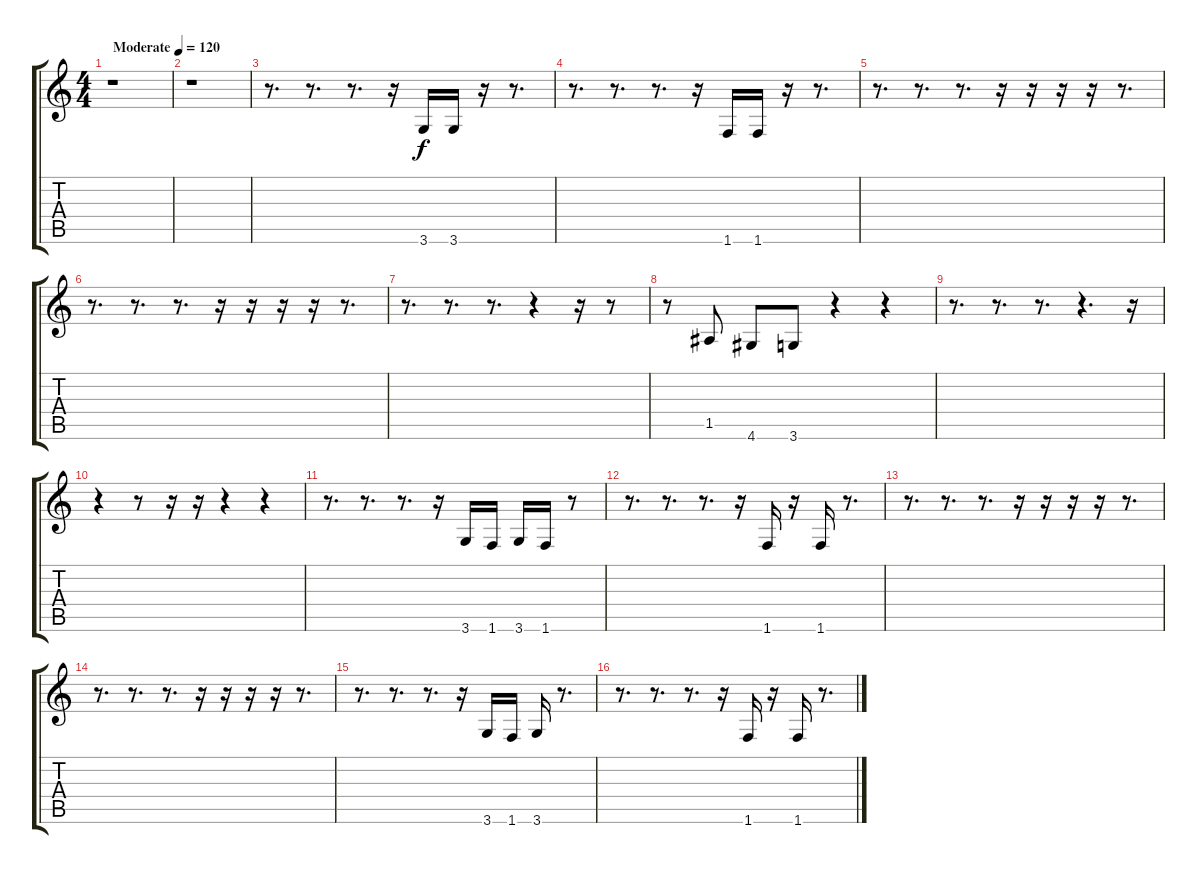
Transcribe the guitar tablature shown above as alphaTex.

\track "" {instrument synthbass2}
\staff {score tabs}
\tuning (E4 B3 G3 D3 A2 E2) {hide}
\ts (4 4)
\tempo (120 "Moderate")
\tempo 126
\tempo (120 "Moderate")
\clef g2
\ks c
r.1{dy f instrument synthbass2} |
r.1 |
r.8{d} r.8{d} r.8{d} r.16 3.6.16 3.6.16 r.16 r.8{d} |
r.8{d} r.8{d} r.8{d} r.16 1.6.16 1.6.16 r.16 r.8{d} |
r.8{d} r.8{d} r.8{d} r.16 r.16 r.16 r.16 r.8{d} |
r.8{d} r.8{d} r.8{d} r.16 r.16 r.16 r.16 r.8{d} |
r.8{d} r.8{d} r.8{d} r.4 r.16 r.8 |
r.8 1.5.8 4.6.8 3.6.8 r.4 r.4 |
r.8{d} r.8{d} r.8{d} r.4{d} r.16 |
r.4 r.8 r.16 r.16 r.4 r.4 |
r.8{d} r.8{d} r.8{d} r.16 3.6.16 1.6.16 3.6.16 1.6.16 r.8 |
r.8{d} r.8{d} r.8{d} r.16 1.6.16 r.16 1.6.16 r.8{d} |
r.8{d} r.8{d} r.8{d} r.16 r.16 r.16 r.16 r.8{d} |
r.8{d} r.8{d} r.8{d} r.16 r.16 r.16 r.16 r.8{d} |
r.8{d} r.8{d} r.8{d} r.16 3.6.16 1.6.16 3.6.16 r.8{d} |
r.8{d} r.8{d} r.8{d} r.16 1.6.16 r.16 1.6.16 r.8{d}
